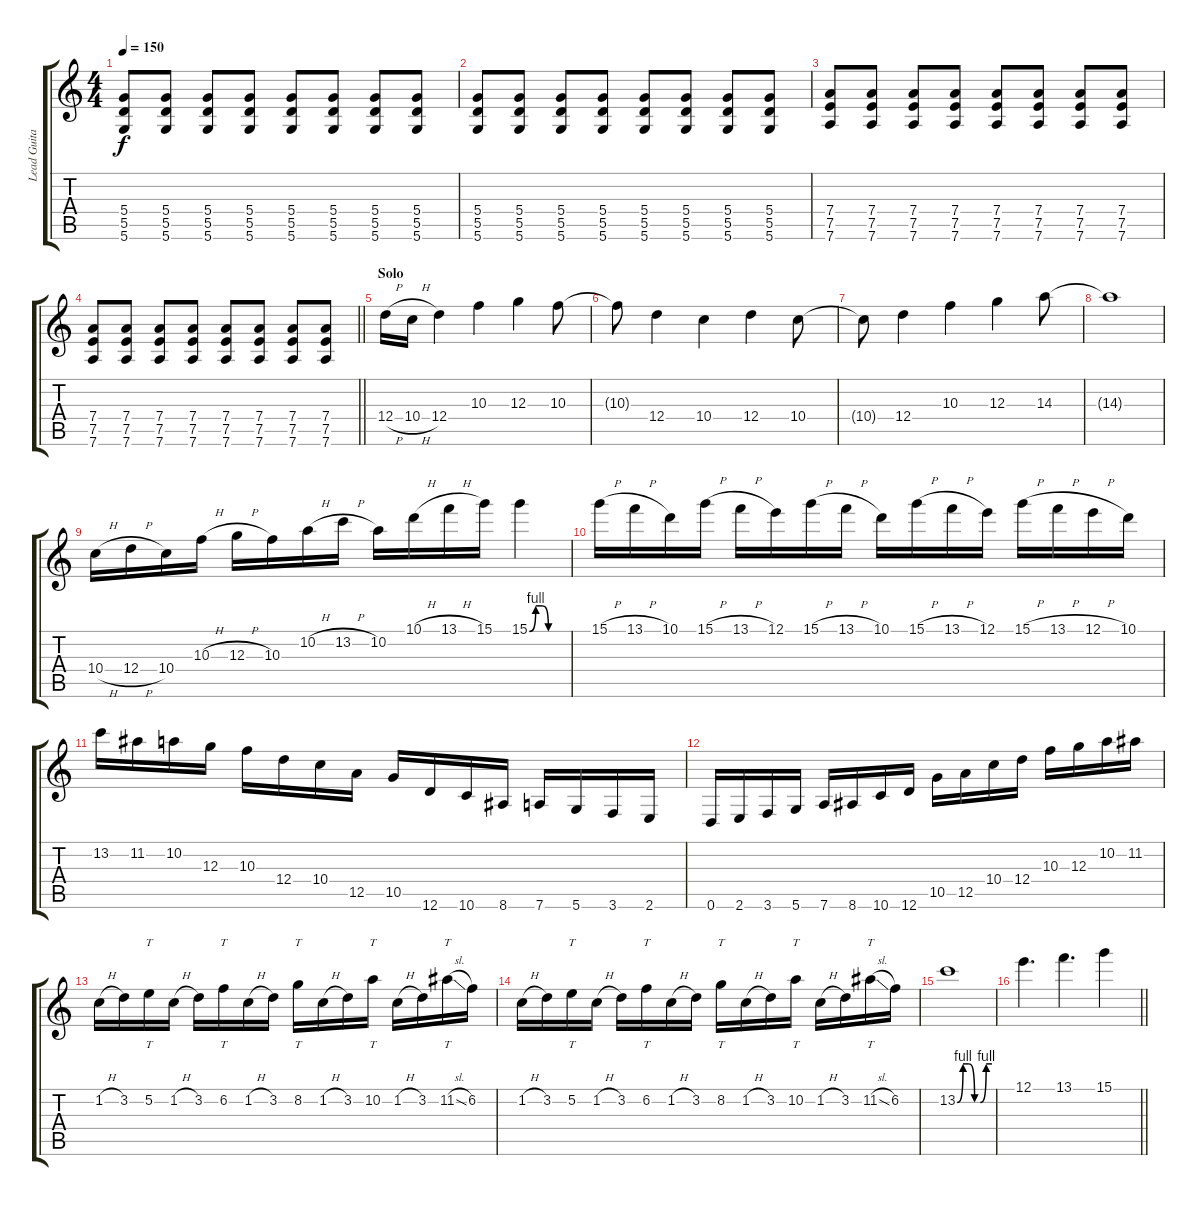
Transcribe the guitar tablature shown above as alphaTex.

\track ("Lead Guitar" "Lead Guita") {instrument distortionguitar}
\staff {score tabs}
\tuning (E4 B3 G3 D3 A2 D2) {hide}
\ts (4 4)
\tempo 150
\clef g2
\ks c
(5.4 5.5 5.6).8{dy f} (5.4 5.5 5.6).8 (5.4 5.5 5.6).8 (5.4 5.5 5.6).8 (5.4 5.5 5.6).8 (5.4 5.5 5.6).8 (5.4 5.5 5.6).8 (5.4 5.5 5.6).8 |
(5.4 5.5 5.6).8 (5.4 5.5 5.6).8 (5.4 5.5 5.6).8 (5.4 5.5 5.6).8 (5.4 5.5 5.6).8 (5.4 5.5 5.6).8 (5.4 5.5 5.6).8 (5.4 5.5 5.6).8 |
(7.4 7.5 7.6).8 (7.4 7.5 7.6).8 (7.4 7.5 7.6).8 (7.4 7.5 7.6).8 (7.4 7.5 7.6).8 (7.4 7.5 7.6).8 (7.4 7.5 7.6).8 (7.4 7.5 7.6).8 |
\barLineRight lightlight
(7.4 7.5 7.6).8 (7.4 7.5 7.6).8 (7.4 7.5 7.6).8 (7.4 7.5 7.6).8 (7.4 7.5 7.6).8 (7.4 7.5 7.6).8 (7.4 7.5 7.6).8 (7.4 7.5 7.6).8 |
\section ("" "Solo")
12.4{h}.16 10.4{h}.16 12.4.4 10.3.4 12.3.4 10.3.8 |
10.3{t}.8 12.4.4 10.4.4 12.4.4 10.4.8 |
10.4{t}.8 12.4.4 10.3.4 12.3.4 14.3.8 |
14.3{t}.1 |
10.4{h}.16 12.4{h}.16 10.4.16 10.3{h}.16 12.3{h}.16 10.3.16 10.2{h}.16 13.2{h}.16 10.2.16 10.1{h}.16 13.1{h}.16 15.1.16 15.1{be (custom 0 0 10 4 20 4 30 0 60 0)}.4 |
15.1{h}.16 13.1{h}.16 10.1.16 15.1{h}.16 13.1{h}.16 12.1.16 15.1{h}.16 13.1{h}.16 10.1.16 15.1{h}.16 13.1{h}.16 12.1.16 15.1{h}.16 13.1{h}.16 12.1{h}.16 10.1.16 |
13.2.16 11.2.16 10.2.16 12.3.16 10.3.16 12.4.16 10.4.16 12.5.16 10.5.16 12.6.16 10.6.16 8.6.16 7.6.16 5.6.16 3.6.16 2.6.16 |
0.6.16 2.6.16 3.6.16 5.6.16 7.6.16 8.6.16 10.6.16 12.6.16 10.5.16 12.5.16 10.4.16 12.4.16 10.3.16 12.3.16 10.2.16 11.2.16 |
1.2{h}.16 3.2.16 5.2.16{tt} 1.2{h}.16 3.2.16 6.2.16{tt} 1.2{h}.16 3.2.16 8.2.16{tt} 1.2{h}.16 3.2.16 10.2.16{tt} 1.2{h}.16 3.2.16 11.2{sl}.16{tt} 6.2.16 |
1.2{h}.16 3.2.16 5.2.16{tt} 1.2{h}.16 3.2.16 6.2.16{tt} 1.2{h}.16 3.2.16 8.2.16{tt} 1.2{h}.16 3.2.16 10.2.16{tt} 1.2{h}.16 3.2.16 11.2{sl}.16{tt} 6.2.16 |
13.2{be (custom 0 0 10 4 20 4 30 0 40 0 50 4 60 4)}.1 |
\barLineRight lightlight
12.1.4{d} 13.1.4{d} 15.1.4
